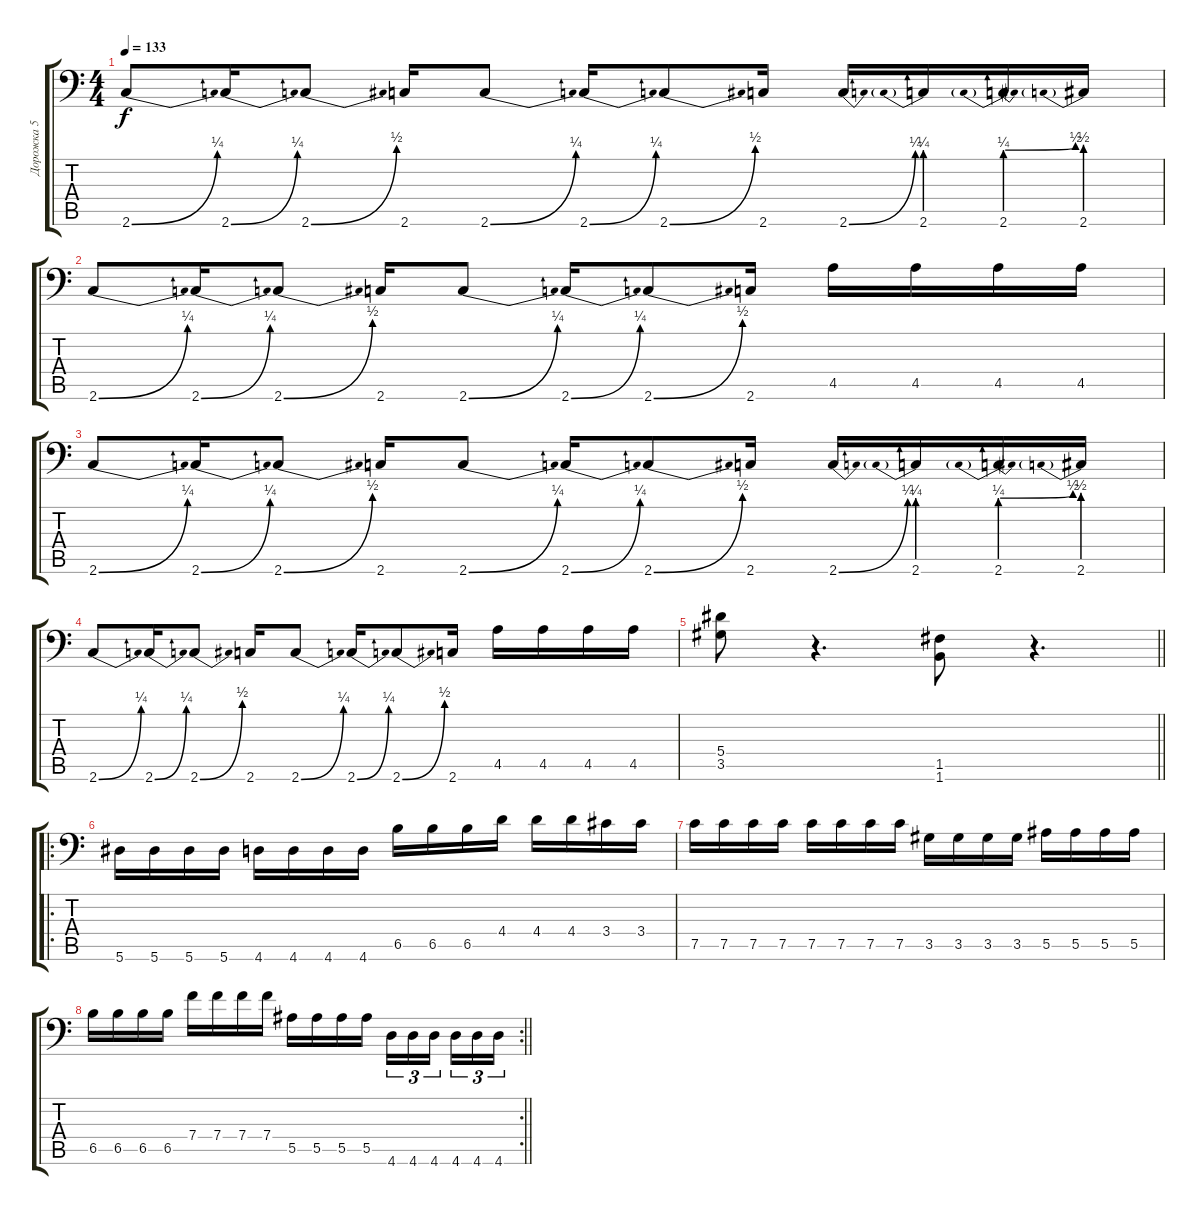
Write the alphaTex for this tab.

\track ("Дорожка 5" "Дорожка 5") {instrument distortionguitar}
\staff {score tabs}
\tuning (C4 G3 Eb3 Bb2 F2 Bb1) {hide}
\ts (4 4)
\tempo 133
\clef f4
\ks c
2.6{be (bend 0 0 60 1)}.8{dy f} 2.6{be (bend 0 0 60 1)}.16 2.6{be (bend 0 0 60 2)}.8 2.6.16 2.6{be (bend 0 0 60 1)}.8 2.6{be (bend 0 0 60 1)}.16 2.6{be (bend 0 0 60 2)}.8 2.6.16 2.6{be (bend 0 0 60 1)}.16 2.6{be (prebend 0 1 60 1)}.16 2.6{be (prebendbend 0 1 60 2)}.16 2.6{be (prebend 0 2 60 2)}.16 |
2.6{be (bend 0 0 60 1)}.8 2.6{be (bend 0 0 60 1)}.16 2.6{be (bend 0 0 60 2)}.8 2.6.16 2.6{be (bend 0 0 60 1)}.8 2.6{be (bend 0 0 60 1)}.16 2.6{be (bend 0 0 60 2)}.8 2.6.16 4.5.16 4.5.16 4.5.16 4.5.16 |
2.6{be (bend 0 0 60 1)}.8 2.6{be (bend 0 0 60 1)}.16 2.6{be (bend 0 0 60 2)}.8 2.6.16 2.6{be (bend 0 0 60 1)}.8 2.6{be (bend 0 0 60 1)}.16 2.6{be (bend 0 0 60 2)}.8 2.6.16 2.6{be (bend 0 0 60 1)}.16 2.6{be (prebend 0 1 60 1)}.16 2.6{be (prebendbend 0 1 60 2)}.16 2.6{be (prebend 0 2 60 2)}.16 |
2.6{be (bend 0 0 60 1)}.8 2.6{be (bend 0 0 60 1)}.16 2.6{be (bend 0 0 60 2)}.8 2.6.16 2.6{be (bend 0 0 60 1)}.8 2.6{be (bend 0 0 60 1)}.16 2.6{be (bend 0 0 60 2)}.8 2.6.16 4.5.16 4.5.16 4.5.16 4.5.16 |
\barLineRight lightlight
(5.4 3.5).8 r.4{d} (1.5 1.6).8 r.4{d} |
\ro
5.6.16 5.6.16 5.6.16 5.6.16 4.6.16 4.6.16 4.6.16 4.6.16 6.5.16 6.5.16 6.5.16 4.4.16 4.4.16 4.4.16 3.4.16 3.4.16 |
7.5.16 7.5.16 7.5.16 7.5.16 7.5.16 7.5.16 7.5.16 7.5.16 3.5.16 3.5.16 3.5.16 3.5.16 5.5.16 5.5.16 5.5.16 5.5.16 |
\rc 2
\barLineRight lightlight
6.5.16 6.5.16 6.5.16 6.5.16 7.4.16 7.4.16 7.4.16 7.4.16 5.5.16 5.5.16 5.5.16 5.5.16 4.6.16{tu (3 2)} 4.6.16{tu (3 2)} 4.6.16{tu (3 2) beam splitsecondary} 4.6.16{tu (3 2)} 4.6.16{tu (3 2)} 4.6.16{tu (3 2)}
